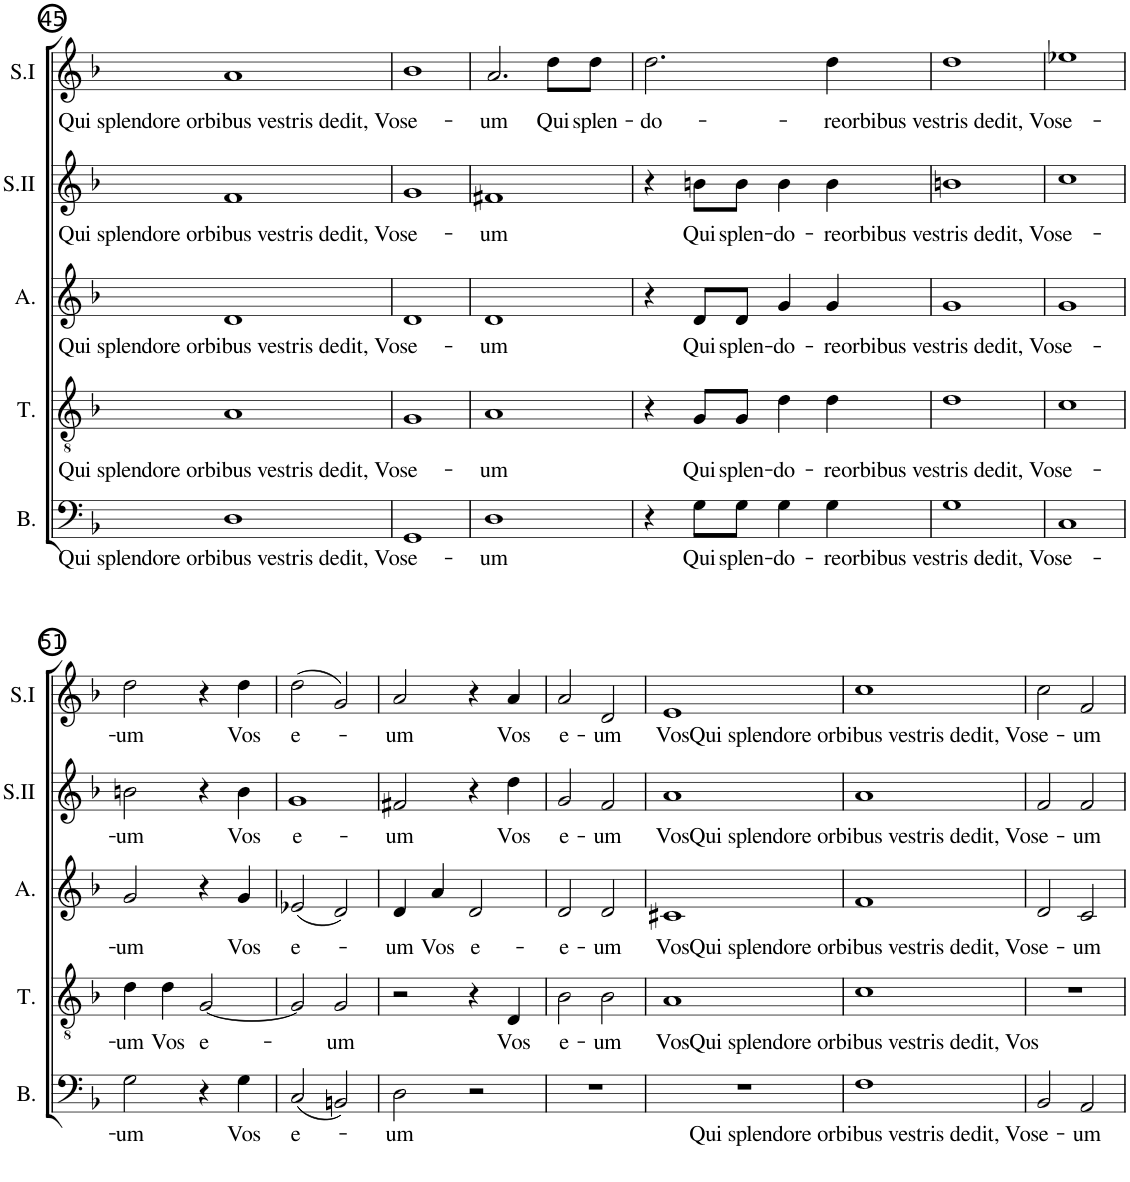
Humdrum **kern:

**kern	**text	**kern	**text	**kern	**text	**kern	**text	**kern	**text
*part5	*part5	*part4	*part4	*part3	*part3	*part2	*part2	*part1	*part1
*staff5	*staff5	*staff4	*staff4	*staff3	*staff3	*staff2	*staff2	*staff1	*staff1
*I"Basse	*	*I"Ténor	*	*I"Alto	*	*I"Soprano II	*	*I"Soprano I	*
*I'B.	*	*I'T.	*	*I'A.	*	*I'S.II	*	*I'S.I	*
!!LO:PB:g=z
*clefF4	*	*clefGv2	*	*clefG2	*	*clefG2	*	*clefG2	*
*k[b-]	*	*k[b-]	*	*k[b-]	*	*k[b-]	*	*k[b-]	*
*F:	*	*F:	*	*F:	*	*F:	*	*F:	*
*M4/4	*	*M4/4	*	*M4/4	*	*M4/4	*	*M4/4	*
*met(c)	*	*met(c)	*	*met(c)	*	*met(c)	*	*met(c)	*
=45	=45	=45	=45	=45	=45	=45	=45	=45	=45
!	!LO:LY:b	!	!LO:LY:b	!	!LO:LY:b	!	!LO:LY:b	!	!LO:LY:b
1D	Qui splendore orbibus vestris dedit, Vos	1A	Qui splendore orbibus vestris dedit, Vos	1d	Qui splendore orbibus vestris dedit, Vos	1f	Qui splendore orbibus vestris dedit, Vos	1a	Qui splendore orbibus vestris dedit, Vos
=46	=46	=46	=46	=46	=46	=46	=46	=46	=46
!	!LO:LY:b	!	!LO:LY:b	!	!LO:LY:b	!	!LO:LY:b	!	!LO:LY:b
1GG	e-	1G	e-	1d	e-	1g	e-	1b-	e-
=47	=47	=47	=47	=47	=47	=47	=47	=47	=47
!	!LO:LY:b	!	!LO:LY:b	!	!LO:LY:b	!	!LO:LY:b	!	!LO:LY:b
1D	-um	1A	-um	1d	-um	1f#X	-um	2.a/	-um
!	!	!	!	!	!	!	!	!	!LO:LY:b
.	.	.	.	.	.	.	.	8dd\L	Qui
!	!	!	!	!	!	!	!	!	!LO:LY:b
.	.	.	.	.	.	.	.	8dd\J	splen-
=48	=48	=48	=48	=48	=48	=48	=48	=48	=48
!	!	!	!	!	!	!	!	!	!LO:LY:b
4r	.	4r	.	4r	.	4r	.	2.dd\	-do-
!	!LO:LY:b	!	!LO:LY:b	!	!LO:LY:b	!	!LO:LY:b	!	!
8G\L	Qui	8G/L	Qui	8d/L	Qui	8bn\L	Qui	.	.
!	!LO:LY:b	!	!LO:LY:b	!	!LO:LY:b	!	!LO:LY:b	!	!
8G\J	splen-	8G/J	splen-	8d/J	splen-	8b\J	splen-	.	.
!	!LO:LY:b	!	!LO:LY:b	!	!LO:LY:b	!	!LO:LY:b	!	!
4G\	-do-	4d\	-do-	4g/	-do-	4b\	-do-	.	.
!	!LO:LY:b	!	!LO:LY:b	!	!LO:LY:b	!	!LO:LY:b	!	!LO:LY:b
4G\	-re	4d\	-re	4g/	-re	4b\	-re	4dd\	-re
=49	=49	=49	=49	=49	=49	=49	=49	=49	=49
!	!LO:LY:b	!	!LO:LY:b	!	!LO:LY:b	!	!LO:LY:b	!	!LO:LY:b
1G	orbibus vestris dedit, Vos	1d	orbibus vestris dedit, Vos	1g	orbibus vestris dedit, Vos	1bn	orbibus vestris dedit, Vos	1dd	orbibus vestris dedit, Vos
=50	=50	=50	=50	=50	=50	=50	=50	=50	=50
!	!LO:LY:b	!	!LO:LY:b	!	!LO:LY:b	!	!LO:LY:b	!	!LO:LY:b
1C	e-	1c	e-	1g	e-	1cc	e-	1ee-X	e-
!!LO:LB:g=z
=51	=51	=51	=51	=51	=51	=51	=51	=51	=51
!	!LO:LY:b	!	!LO:LY:b	!	!LO:LY:b	!	!LO:LY:b	!	!LO:LY:b
2G\	-um	4d\	-um	2g/	-um	2bn\	-um	2dd\	-um
!	!	!	!LO:LY:b	!	!	!	!	!	!
.	.	4d\	Vos	.	.	.	.	.	.
!	!	!	!LO:LY:b	!	!	!	!	!	!
4r	.	[2G/	e-	4r	.	4r	.	4r	.
!	!LO:LY:b	!	!	!	!LO:LY:b	!	!LO:LY:b	!	!LO:LY:b
4G\	Vos	.	.	4g/	Vos	4b\	Vos	4dd\	Vos
=52	=52	=52	=52	=52	=52	=52	=52	=52	=52
!	!LO:LY:b	!	!	!	!LO:LY:b	!	!LO:LY:b	!	!LO:LY:b
(2C/	e-	2G/]	.	(2e-X/	e-	1g	e-	(2dd\	e-
!	!	!	!LO:LY:b	!	!	!	!	!	!
2BBn/)	.	2G/	-um	2d/)	.	.	.	2g/)	.
=53	=53	=53	=53	=53	=53	=53	=53	=53	=53
!	!LO:LY:b	!	!	!	!LO:LY:b	!	!LO:LY:b	!	!LO:LY:b
2D\	-um	2r	.	4d/	-um	2f#X/	-um	2a/	-um
!	!	!	!	!	!LO:LY:b	!	!	!	!
.	.	.	.	4a/	Vos	.	.	.	.
!	!	!	!	!	!LO:LY:b	!	!	!	!
2r	.	4r	.	2d/	e-	4r	.	4r	.
!	!	!	!LO:LY:b	!	!	!	!LO:LY:b	!	!LO:LY:b
.	.	4D/	Vos	.	.	4dd\	Vos	4a/	Vos
=54	=54	=54	=54	=54	=54	=54	=54	=54	=54
!	!	!	!LO:LY:b	!	!LO:LY:b	!	!LO:LY:b	!	!LO:LY:b
1r	.	2B-\	e-	2d/	-e-	2g/	e-	2a/	e-
!	!	!	!LO:LY:b	!	!LO:LY:b	!	!LO:LY:b	!	!LO:LY:b
.	.	2B-\	-um	2d/	-um	2f/	-um	2d/	-um
=55	=55	=55	=55	=55	=55	=55	=55	=55	=55
!	!	!	!LO:LY:b	!	!LO:LY:b	!	!LO:LY:b	!	!LO:LY:b
1r	.	1A	Vos	1c#X	Vos	1a	Vos	1e	Vos
=56	=56	=56	=56	=56	=56	=56	=56	=56	=56
!	!LO:LY:b	!	!LO:LY:b	!	!LO:LY:b	!	!LO:LY:b	!	!LO:LY:b
1F	Qui splendore orbibus vestris dedit, Vos	1c	Qui splendore orbibus vestris dedit, Vos	1f	Qui splendore orbibus vestris dedit, Vos	1a	Qui splendore orbibus vestris dedit, Vos	1cc	Qui splendore orbibus vestris dedit, Vos
=57	=57	=57	=57	=57	=57	=57	=57	=57	=57
!	!LO:LY:b	!	!	!	!LO:LY:b	!	!LO:LY:b	!	!LO:LY:b
2BB-/	e-	1r	.	2d/	e-	2f/	e-	2cc\	e-
!	!LO:LY:b	!	!	!	!LO:LY:b	!	!LO:LY:b	!	!LO:LY:b
2AA/	-um	.	.	2c/	-um	2f/	-um	2f/	-um
=	=	=	=	=	=	=	=	=	=
*-	*-	*-	*-	*-	*-	*-	*-	*-	*-
